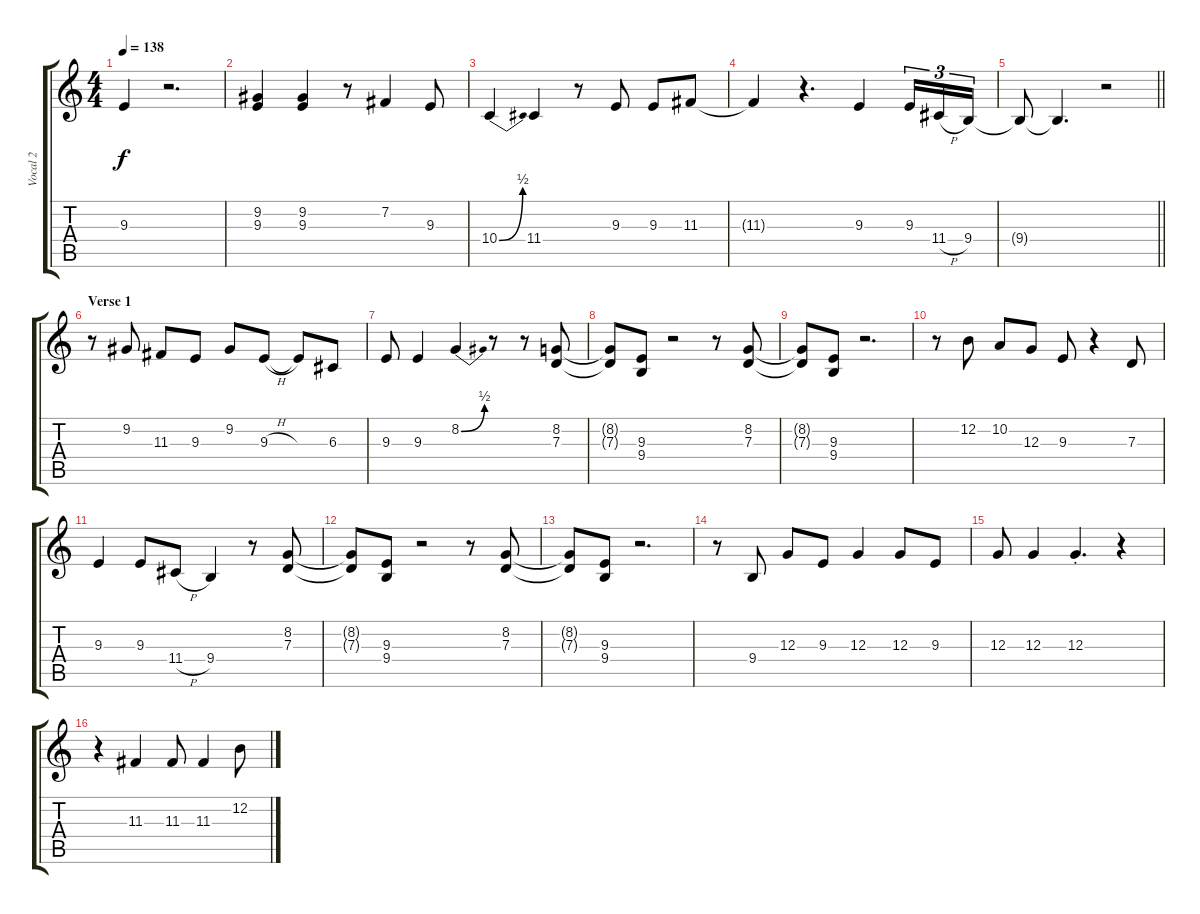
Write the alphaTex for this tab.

\track ("Vocal 2" "Vocal 2") {instrument lead6voice}
\staff {score tabs}
\tuning (E4 B3 G3 D3 A2 E2) {hide}
\ts (4 4)
\tempo 138
\clef g2
\ks c
9.3.4{dy f} r.2{d} |
(9.2 9.3).4 (9.2 9.3).4 r.8 7.2.4 9.3.8 |
10.4{be (bend 0 0 60 2)}.4 11.4.4 r.8 9.3.8 9.3.8 11.3.8 |
11.3{t}.4 r.4{d} 9.3.4 9.3.16{tu (3 2)} 11.4{h}.16{tu (3 2)} 9.4.16{tu (3 2)} |
\barLineRight lightlight
9.4{t}.8 9.4{t}.4{d} r.2 |
\section ("" "Verse 1")
r.8 9.2.8 11.3.8 9.3.8 9.2.8 9.3{h}.8 9.3{t}.8 6.3.8 |
9.3.8 9.3.4 8.2{be (bend 0 0 60 2)}.4 r.8 r.8 (8.2 7.3).8 |
(8.2{t} 7.3{t}).8 (9.3 9.4).8 r.2 r.8 (8.2 7.3).8 |
(8.2{t} 7.3{t}).8 (9.3 9.4).8 r.2{d} |
r.8 12.2.8 10.2.8 12.3.8 9.3.8 r.4 7.3.8 |
9.3.4 9.3.8 11.4{h}.8 9.4.4 r.8 (8.2 7.3).8 |
(8.2{t} 7.3{t}).8 (9.3 9.4).8 r.2 r.8 (8.2 7.3).8 |
(8.2{t} 7.3{t}).8 (9.3 9.4).8 r.2{d} |
r.8 9.4.8 12.3.8 9.3.8 12.3.4 12.3.8 9.3.8 |
12.3.8 12.3.4 12.3{st}.4{d} r.4 |
r.4 11.3.4 11.3.8 11.3.4 12.2.8
